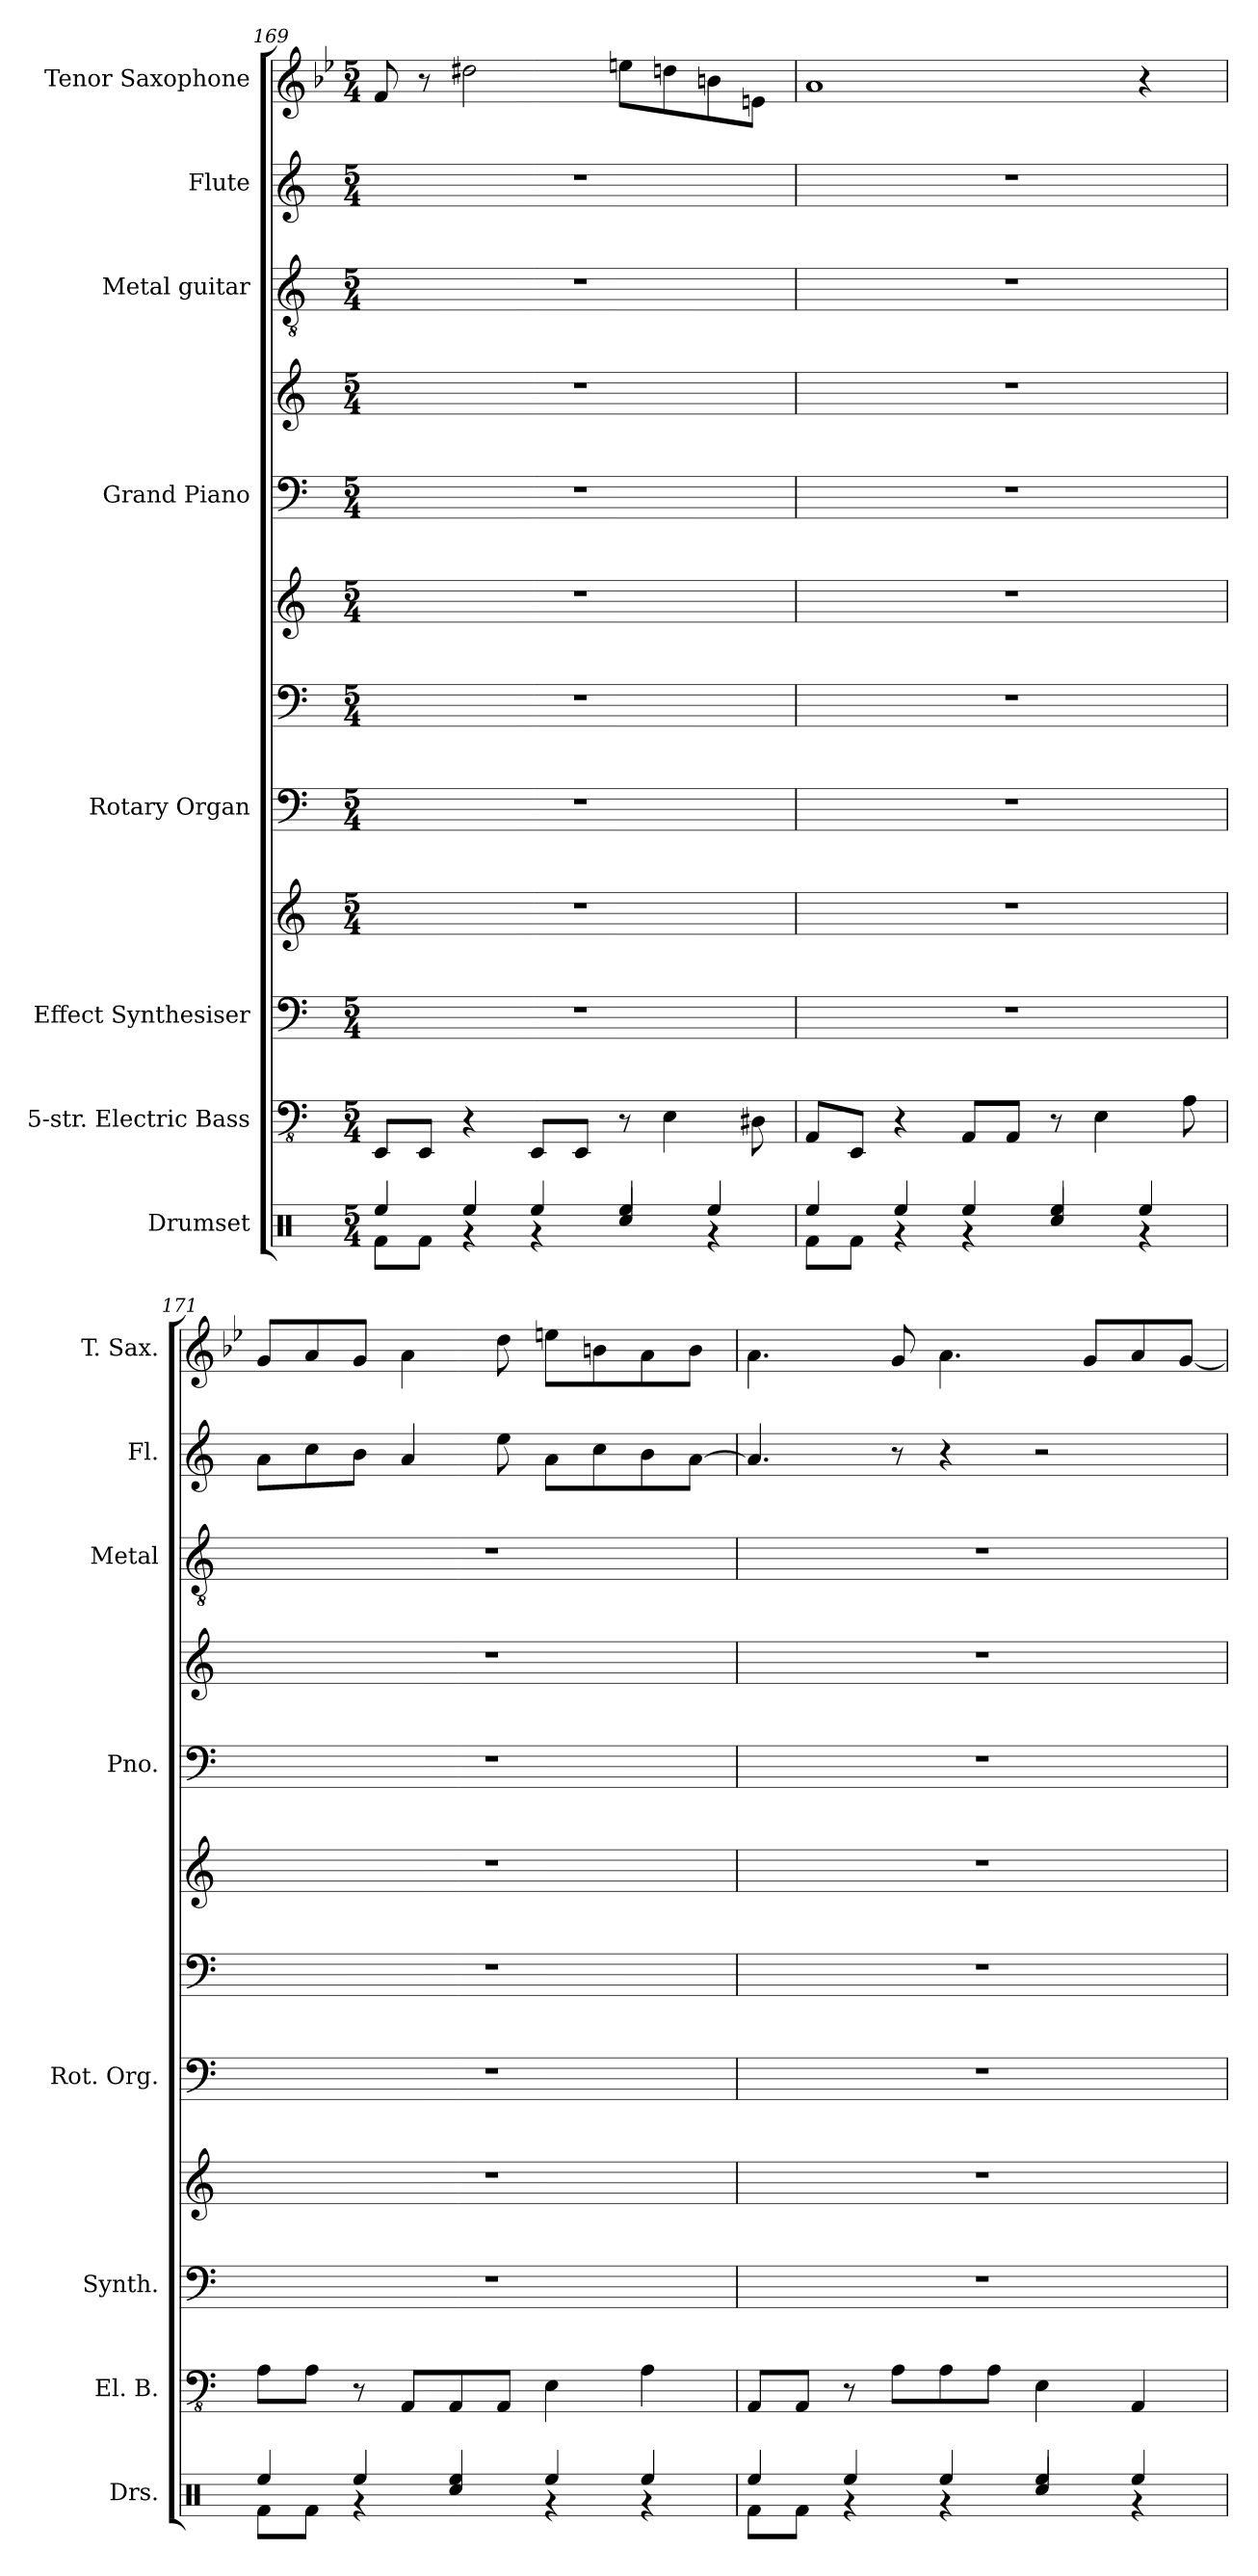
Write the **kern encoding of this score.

**kern	**kern	**kern	**kern	**kern	**kern	**kern	**kern	**kern	**kern	**kern	**kern
*part8	*part7	*part6	*part6	*part5	*part5	*part5	*part4	*part4	*part3	*part2	*part1
*staff12	*staff11	*staff10	*staff9	*staff8	*staff7	*staff6	*staff5	*staff4	*staff3	*staff2	*staff1
*I"Drumset	*I"5-str. Electric Bass	*I"Effect Synthesiser	*	*I"Rotary Organ	*	*	*I"Grand Piano	*	*I"Metal guitar	*I"Flute	*I"Tenor Saxophone
*I'Drs.	*I'El. B.	*I'Synth.	*	*I'Rot. Org.	*	*	*I'Pno.	*	*I'Metal	*I'Fl.	*I'T. Sax.
*clefX	*clefFv4	*clefF4	*clefG2	*clefF4	*clefF4	*clefG2	*clefF4	*clefG2	*clefGv2	*clefG2	*clefG2
*	*	*	*	*	*	*	*	*	*	*	*ITrd8c14
*k[]	*k[]	*k[]	*k[]	*k[]	*k[]	*k[]	*k[]	*k[]	*k[]	*k[]	*k[b-e-]
*M5/4	*M5/4	*M5/4	*M5/4	*M5/4	*M5/4	*M5/4	*M5/4	*M5/4	*M5/4	*M5/4	*M5/4
=169	=169	=169	=169	=169	=169	=169	=169	=169	=169	=169	=169
*^	*	*	*	*	*	*	*	*	*	*	*
4Ree/	8Rf\L	8EEE/L	4%5r	4%5r	4%5r	4%5r	4%5r	4%5r	4%5r	4%5r	4%5r	8F/
.	8Rf\J	8EEE/J	.	.	.	.	.	.	.	.	.	8r
4Ree/	4r	4r	.	.	.	.	.	.	.	.	.	2d#X\
4Ree/	4r	8EEE/L	.	.	.	.	.	.	.	.	.	.
.	.	8EEE/J	.	.	.	.	.	.	.	.	.	.
4Ree/	4Rcc/	8r	.	.	.	.	.	.	.	.	.	8en\L
.	.	4EE\	.	.	.	.	.	.	.	.	.	8dn\
4Ree/	4r	.	.	.	.	.	.	.	.	.	.	8Bn\
.	.	8DD#X\	.	.	.	.	.	.	.	.	.	8En\J
=170	=170	=170	=170	=170	=170	=170	=170	=170	=170	=170	=170	=170
4Ree/	8Rf\L	8AAA/L	4%5r	4%5r	4%5r	4%5r	4%5r	4%5r	4%5r	4%5r	4%5r	1A
.	8Rf\J	8EEE/J	.	.	.	.	.	.	.	.	.	.
4Ree/	4r	4r	.	.	.	.	.	.	.	.	.	.
4Ree/	4r	8AAA/L	.	.	.	.	.	.	.	.	.	.
.	.	8AAA/J	.	.	.	.	.	.	.	.	.	.
4Ree/	4Rcc/	8r	.	.	.	.	.	.	.	.	.	.
.	.	4EE\	.	.	.	.	.	.	.	.	.	.
4Ree/	4r	.	.	.	.	.	.	.	.	.	.	4r
.	.	8AA\	.	.	.	.	.	.	.	.	.	.
!!LO:PB:g=z
=171	=171	=171	=171	=171	=171	=171	=171	=171	=171	=171	=171	=171
4Ree/	8Rf\L	8AA\L	4%5r	4%5r	4%5r	4%5r	4%5r	4%5r	4%5r	4%5r	8a\L	8G/L
.	8Rf\J	8AA\J	.	.	.	.	.	.	.	.	8cc\	8A/
4Ree/	4r	8r	.	.	.	.	.	.	.	.	8b\J	8G/J
.	.	8AAA/L	.	.	.	.	.	.	.	.	4a/	4A\
4Ree/	4Rcc/	8AAA/	.	.	.	.	.	.	.	.	.	.
.	.	8AAA/J	.	.	.	.	.	.	.	.	8ee\	8d\
4Ree/	4r	4EE\	.	.	.	.	.	.	.	.	8a\L	8en\L
.	.	.	.	.	.	.	.	.	.	.	8cc\	8Bn\
4Ree/	4r	4AA\	.	.	.	.	.	.	.	.	8b\	8A\
.	.	.	.	.	.	.	.	.	.	.	[8a\J	8B\J
=172	=172	=172	=172	=172	=172	=172	=172	=172	=172	=172	=172	=172
4Ree/	8Rf\L	8AAA/L	4%5r	4%5r	4%5r	4%5r	4%5r	4%5r	4%5r	4%5r	4.a/]	4.A\
.	8Rf\J	8AAA/J	.	.	.	.	.	.	.	.	.	.
4Ree/	4r	8r	.	.	.	.	.	.	.	.	.	.
.	.	8AA\L	.	.	.	.	.	.	.	.	8r	8G/
4Ree/	4r	8AA\	.	.	.	.	.	.	.	.	4r	4.A\
.	.	8AA\J	.	.	.	.	.	.	.	.	.	.
4Ree/	4Rcc/	4EE\	.	.	.	.	.	.	.	.	2r	.
.	.	.	.	.	.	.	.	.	.	.	.	8G/L
4Ree/	4r	4AAA/	.	.	.	.	.	.	.	.	.	8A/
.	.	.	.	.	.	.	.	.	.	.	.	[8G/J
*v	*v	*	*	*	*	*	*	*	*	*	*	*
=	=	=	=	=	=	=	=	=	=	=	=
*-	*-	*-	*-	*-	*-	*-	*-	*-	*-	*-	*-
